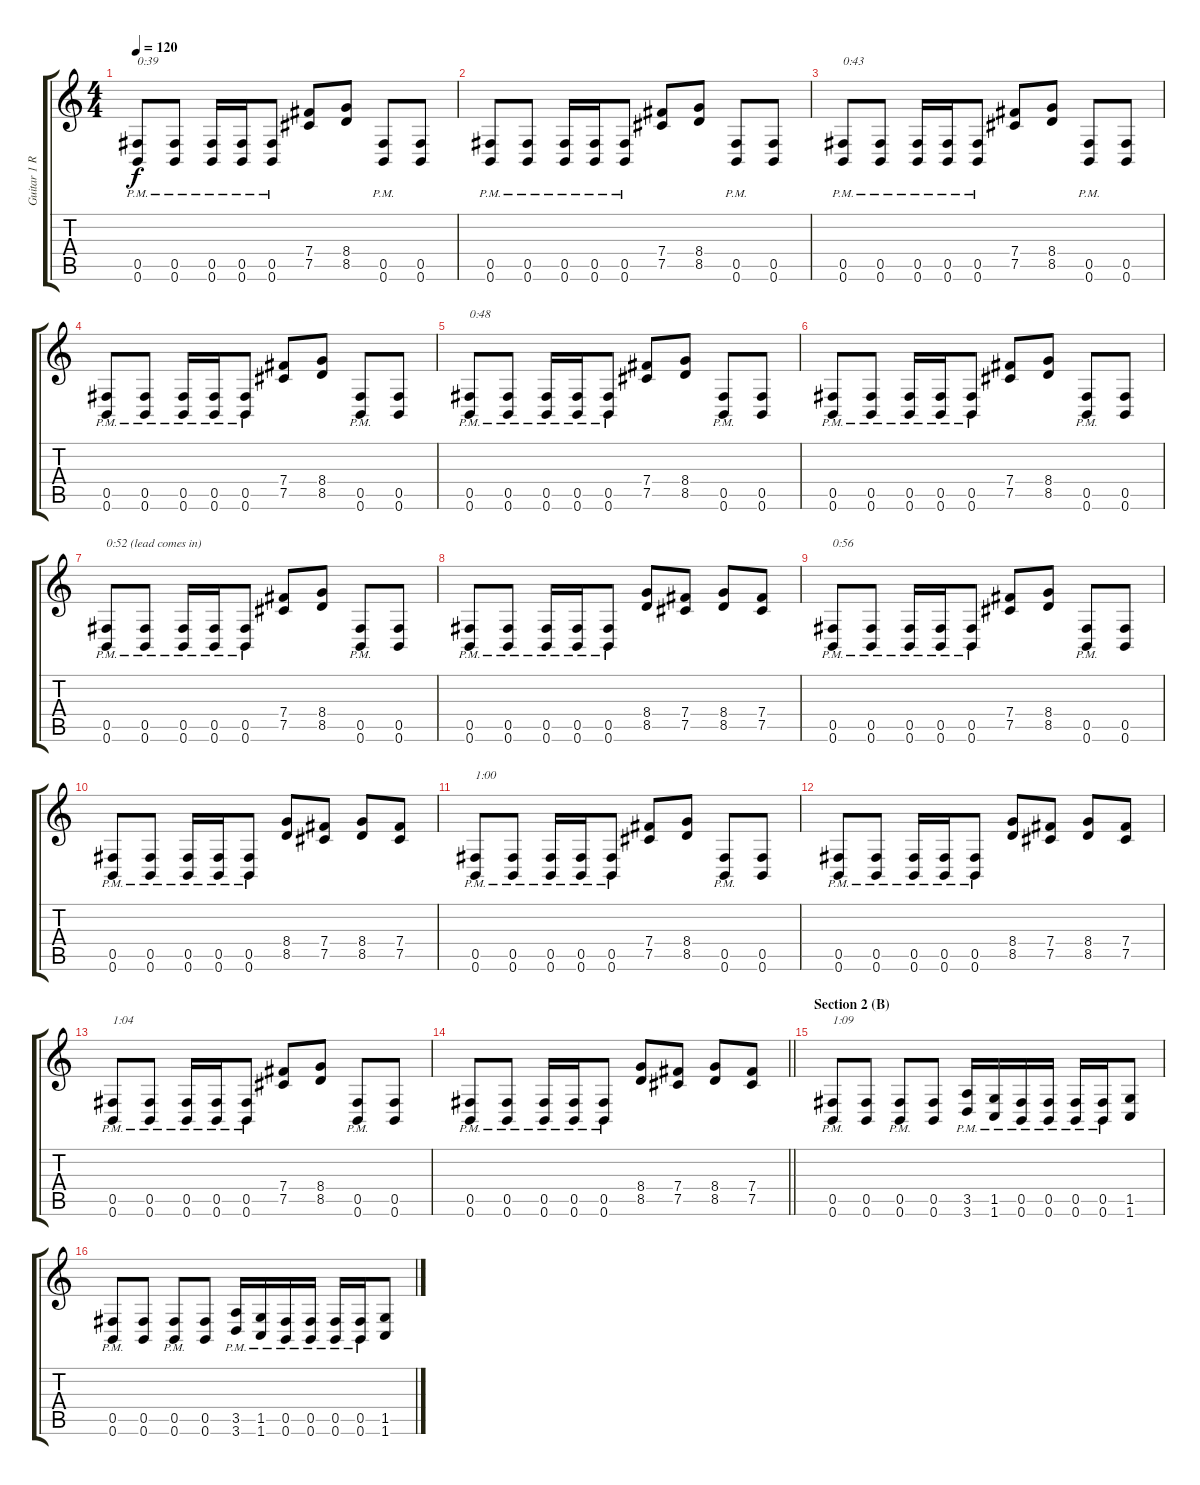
\track ("Guitar 1 Rhythm" "Guitar 1 R") {instrument overdrivenguitar}
\staff {score tabs}
\tuning (E4 B3 E3 B2 Gb2 B1) {hide}
\ts (4 4)
\tempo 120
\clef g2
\ks c
(0.5{pm} 0.6{pm}).8{txt "0:39" dy f} (0.5{pm} 0.6{pm}).8 (0.5{pm} 0.6{pm}).16 (0.5{pm} 0.6{pm}).16 (0.5{pm} 0.6{pm}).8 (7.4 7.5).8 (8.4 8.5).8 (0.5 0.6{pm}).8 (0.5 0.6).8 |
(0.5{pm} 0.6{pm}).8 (0.5{pm} 0.6{pm}).8 (0.5{pm} 0.6{pm}).16 (0.5{pm} 0.6{pm}).16 (0.5{pm} 0.6{pm}).8 (7.4 7.5).8 (8.4 8.5).8 (0.5 0.6{pm}).8 (0.5 0.6).8 |
(0.5{pm} 0.6).8{txt "0:43"} (0.5{pm} 0.6).8 (0.5{pm} 0.6).16 (0.5{pm} 0.6).16 (0.5{pm} 0.6).8 (7.4 7.5).8 (8.4 8.5).8 (0.5{pm} 0.6).8 (0.5 0.6).8 |
(0.5{pm} 0.6{pm}).8 (0.5{pm} 0.6{pm}).8 (0.5{pm} 0.6{pm}).16 (0.5{pm} 0.6{pm}).16 (0.5{pm} 0.6{pm}).8 (7.4 7.5).8 (8.4 8.5).8 (0.5 0.6{pm}).8 (0.5 0.6).8 |
(0.5{pm} 0.6{pm}).8{txt "0:48"} (0.5{pm} 0.6{pm}).8 (0.5{pm} 0.6{pm}).16 (0.5{pm} 0.6{pm}).16 (0.5{pm} 0.6{pm}).8 (7.4 7.5).8 (8.4 8.5).8 (0.5 0.6{pm}).8 (0.5 0.6).8 |
(0.5{pm} 0.6{pm}).8 (0.5{pm} 0.6{pm}).8 (0.5{pm} 0.6{pm}).16 (0.5{pm} 0.6{pm}).16 (0.5{pm} 0.6{pm}).8 (7.4 7.5).8 (8.4 8.5).8 (0.5 0.6{pm}).8 (0.5 0.6).8 |
(0.5{pm} 0.6).8{txt "0:52 (lead comes in)"} (0.5{pm} 0.6).8 (0.5{pm} 0.6).16 (0.5{pm} 0.6).16 (0.5{pm} 0.6).8 (7.4 7.5).8 (8.4 8.5).8 (0.5{pm} 0.6).8 (0.5 0.6).8 |
(0.5{pm} 0.6{pm}).8 (0.5{pm} 0.6{pm}).8 (0.5{pm} 0.6{pm}).16 (0.5{pm} 0.6{pm}).16 (0.5{pm} 0.6{pm}).8 (8.4 8.5).8 (7.4 7.5).8 (8.4 8.5).8 (7.4 7.5).8 |
(0.5{pm} 0.6).8{txt "0:56"} (0.5{pm} 0.6).8 (0.5{pm} 0.6).16 (0.5{pm} 0.6).16 (0.5{pm} 0.6).8 (7.4 7.5).8 (8.4 8.5).8 (0.5{pm} 0.6).8 (0.5 0.6).8 |
(0.5{pm} 0.6{pm}).8 (0.5{pm} 0.6{pm}).8 (0.5{pm} 0.6{pm}).16 (0.5{pm} 0.6{pm}).16 (0.5{pm} 0.6{pm}).8 (8.4 8.5).8 (7.4 7.5).8 (8.4 8.5).8 (7.4 7.5).8 |
(0.5{pm} 0.6).8{txt "1:00"} (0.5{pm} 0.6).8 (0.5{pm} 0.6).16 (0.5{pm} 0.6).16 (0.5{pm} 0.6).8 (7.4 7.5).8 (8.4 8.5).8 (0.5{pm} 0.6).8 (0.5 0.6).8 |
(0.5{pm} 0.6{pm}).8 (0.5{pm} 0.6{pm}).8 (0.5{pm} 0.6{pm}).16 (0.5{pm} 0.6{pm}).16 (0.5{pm} 0.6{pm}).8 (8.4 8.5).8 (7.4 7.5).8 (8.4 8.5).8 (7.4 7.5).8 |
(0.5{pm} 0.6).8{txt "1:04"} (0.5{pm} 0.6).8 (0.5{pm} 0.6).16 (0.5{pm} 0.6).16 (0.5{pm} 0.6).8 (7.4 7.5).8 (8.4 8.5).8 (0.5{pm} 0.6).8 (0.5 0.6).8 |
\barLineRight lightlight
(0.5{pm} 0.6{pm}).8 (0.5{pm} 0.6{pm}).8 (0.5{pm} 0.6{pm}).16 (0.5{pm} 0.6{pm}).16 (0.5{pm} 0.6{pm}).8 (8.4 8.5).8 (7.4 7.5).8 (8.4 8.5).8 (7.4 7.5).8 |
\section ("" "Section 2 (B)")
(0.5{pm} 0.6).8{txt "1:09"} (0.5 0.6).8 (0.5{pm} 0.6).8 (0.5 0.6).8 (3.5{pm} 3.6{pm}).16 (1.5{pm} 1.6{pm}).16 (0.5{pm} 0.6{pm}).16 (0.5{pm} 0.6{pm}).16 (0.5{pm} 0.6{pm}).16 (0.5{pm} 0.6{pm}).16 (1.5 1.6).8 |
(0.5{pm} 0.6).8 (0.5 0.6).8 (0.5{pm} 0.6).8 (0.5 0.6).8 (3.5{pm} 3.6{pm}).16 (1.5{pm} 1.6{pm}).16 (0.5{pm} 0.6{pm}).16 (0.5{pm} 0.6{pm}).16 (0.5{pm} 0.6{pm}).16 (0.5{pm} 0.6{pm}).16 (1.5 1.6).8
